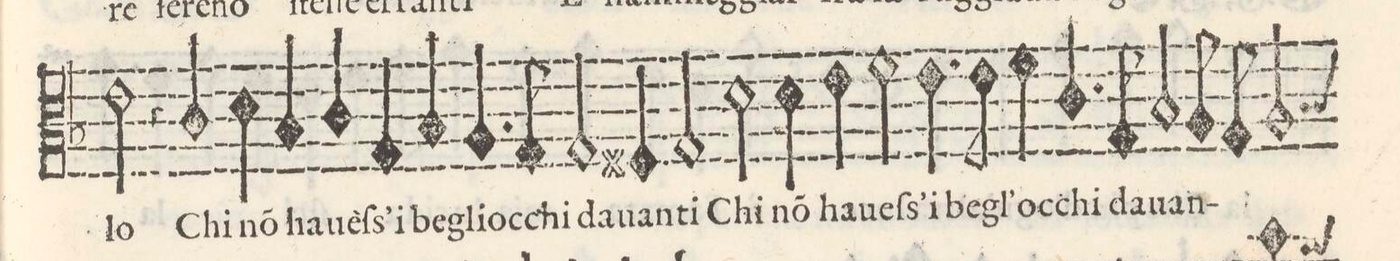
**kern	**text
*I"ALTO	*
*clefC3	*
*k[b-]	*
*met(C)	*
*M2/1	*
2e\	-lo
4r	.
4c/	Chi
=14-	=14-
4d\	no(n)
4B-/	ha-
4c/	-ueſ-
4G/	-s'i
4B-/	be-
4.A/	-glioc-
8G/	-chi
2G/	da-
=15-	=15-
4F#X/	-uan-
2G/	-ti
2d\	Chi
4d\	no(n)
4e\	ha-
=16-	=16-
2f\	-ueſ
4.e\	s'i
8e\	begl'
4f\	oc-
4.c/	-chi
8G/	da-
2B-/	-uan-
=17-	=17-
8A/	.
8G/	.
2A/	.
*-	*-
